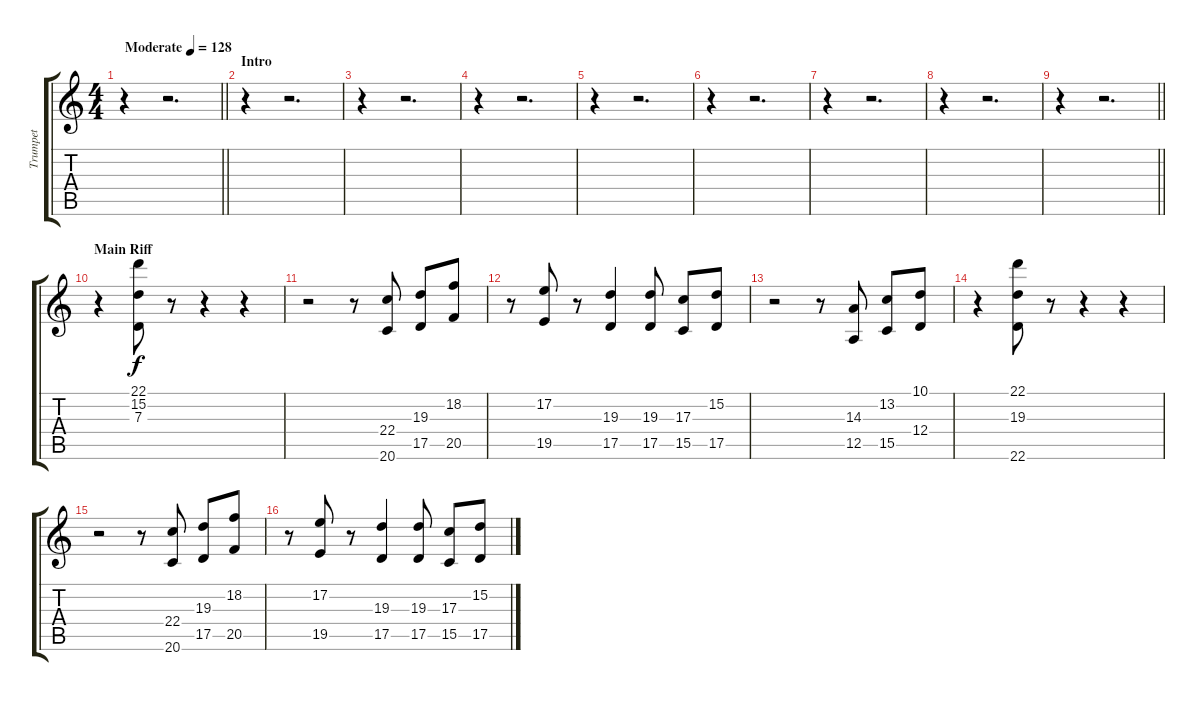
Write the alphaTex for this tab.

\track ("Trumpet" "Trumpet") {instrument trumpet}
\staff {score tabs}
\tuning (E4 B3 G3 D3 A2 E2) {hide}
\ts (4 4)
\tempo (128 "Moderate")
\clef g2
\barLineRight lightlight
\ks c
r.4{dy f instrument trumpet} r.2{d} |
\section ("" "Intro")
r.4 r.2{d} |
r.4 r.2{d} |
r.4 r.2{d} |
r.4 r.2{d} |
r.4 r.2{d} |
r.4 r.2{d} |
r.4 r.2{d} |
\barLineRight lightlight
r.4 r.2{d} |
\section ("" "Main Riff")
r.4 (22.1 15.2 7.3).8 r.8 r.4 r.4 |
r.2 r.8 (22.4 20.6).8 (19.3 17.5).8 (18.2 20.5).8 |
r.8 (17.2 19.5).8 r.8 (19.3 17.5).4 (19.3 17.5).8 (17.3 15.5).8 (15.2 17.5).8 |
r.2 r.8 (14.3 12.5).8 (13.2 15.5).8 (10.1 12.4).8 |
r.4 (22.1 19.3 22.6).8 r.8 r.4 r.4 |
r.2 r.8 (22.4 20.6).8 (19.3 17.5).8 (18.2 20.5).8 |
r.8 (17.2 19.5).8 r.8 (19.3 17.5).4 (19.3 17.5).8 (17.3 15.5).8 (15.2 17.5).8
